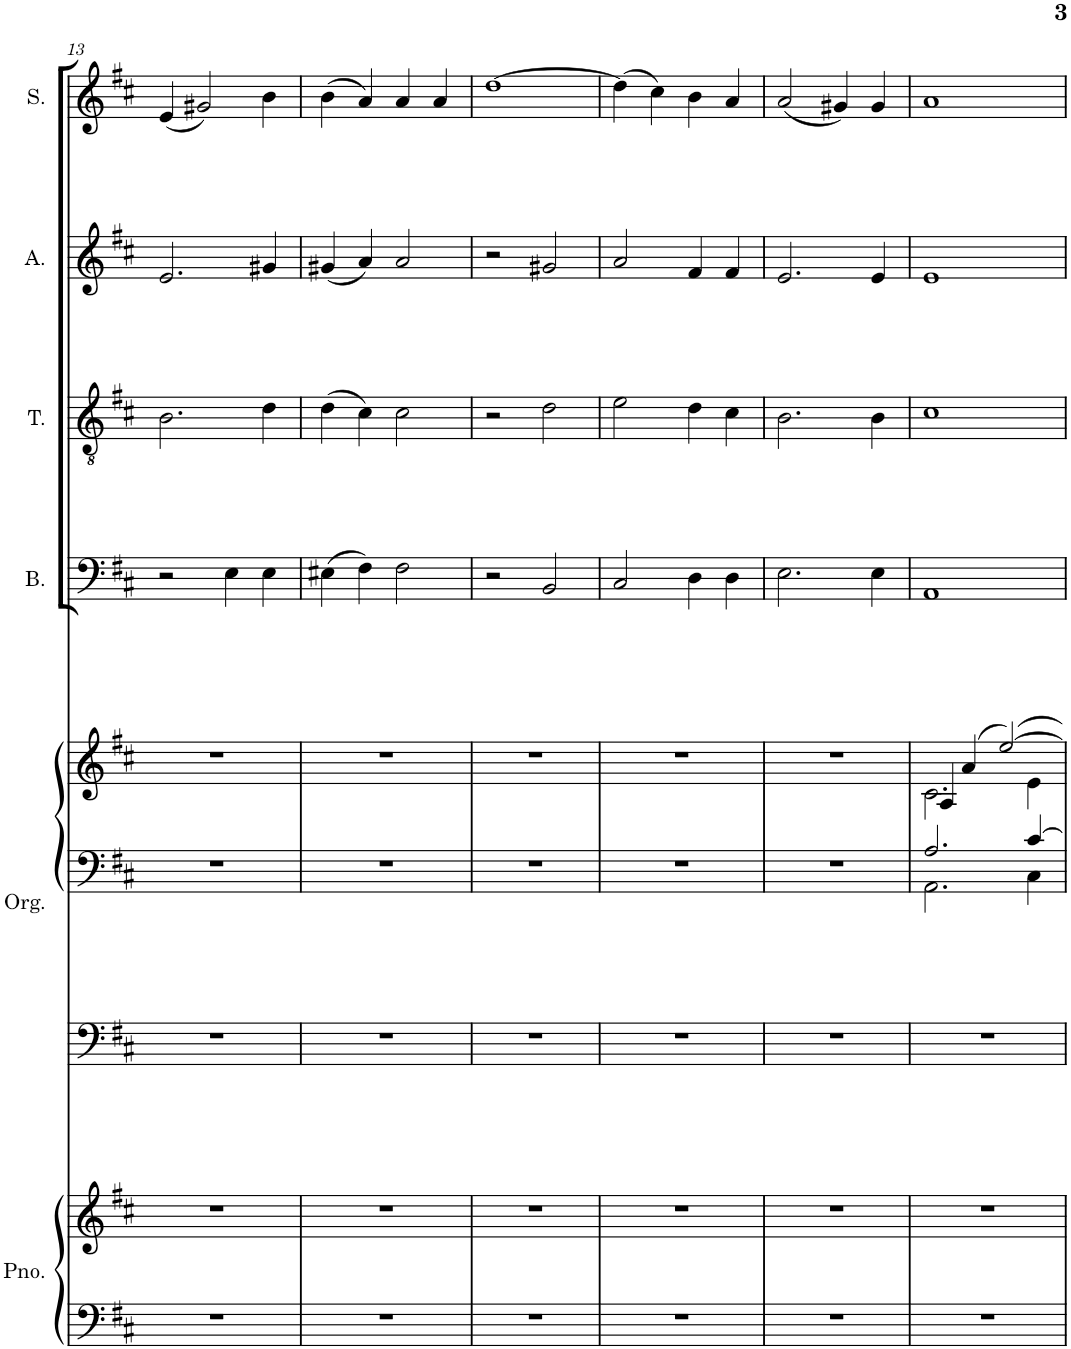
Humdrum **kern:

**kern	**kern	**kern	**kern	**kern	**kern	**kern	**kern	**kern
*part6	*part6	*part5	*part5	*part5	*part4	*part3	*part2	*part1
*staff9	*staff8	*staff7	*staff6	*staff5	*staff4	*staff3	*staff2	*staff1
*I"Piano	*	*I"Organ	*	*	*I"Bass	*I"Tenor	*I"Alto	*I"Soprano
*I'Pno.	*	*I'Org.	*	*	*I'B.	*I'T.	*I'A.	*I'S.
!!LO:PB:g=z
*clefF4	*clefG2	*clefF4	*clefF4	*clefG2	*clefF4	*clefGv2	*clefG2	*clefG2
*k[f#c#]	*k[f#c#]	*k[f#c#]	*k[f#c#]	*k[f#c#]	*k[f#c#]	*k[f#c#]	*k[f#c#]	*k[f#c#]
*M4/4	*M4/4	*M4/4	*M4/4	*M4/4	*M4/4	*M4/4	*M4/4	*M4/4
=13	=13	=13	=13	=13	=13	=13	=13	=13
1r	1r	1r	1r	1r	2r	2.B\	2.e/	(4e/
.	.	.	.	.	.	.	.	2g#X/)
.	.	.	.	.	4E\	.	.	.
.	.	.	.	.	4E\	4d\	4g#X/	4b\
=14	=14	=14	=14	=14	=14	=14	=14	=14
1r	1r	1r	1r	1r	(4E#X\	(4d\	(4g#X/	(4b\
.	.	.	.	.	4F#\)	4c#\)	4a/)	4a/)
.	.	.	.	.	2F#\	2c#\	2a/	4a/
.	.	.	.	.	.	.	.	4a/
=15	=15	=15	=15	=15	=15	=15	=15	=15
1r	1r	1r	1r	1r	2r	2r	2r	[1dd
.	.	.	.	.	2BB/	2d\	2g#X/	.
=16	=16	=16	=16	=16	=16	=16	=16	=16
1r	1r	1r	1r	1r	2C#/	2e\	2a/	(4dd\]
.	.	.	.	.	.	.	.	4cc#\)
.	.	.	.	.	4D\	4d\	4f#/	4b\
.	.	.	.	.	4D\	4c#\	4f#/	4a/
=17	=17	=17	=17	=17	=17	=17	=17	=17
1r	1r	1r	1r	1r	2.E\	2.B\	2.e/	(2a/
.	.	.	.	.	.	.	.	4g#X/)
.	.	.	.	.	4E\	4B\	4e/	4g#/
=18	=18	=18	=18	=18	=18	=18	=18	=18
*	*	*	*^	*^	*	*	*	*
1r	1r	1r	2.A/	2.AA\	4A/	2.c#\	1AA	1c#	1e	1a
.	.	.	.	.	(4a/	.	.	.	.	.
.	.	.	.	.	[2ee/)	.	.	.	.	.
.	.	.	[4c#/	4C#\	.	4e\	.	.	.	.
*	*	*	*v	*v	*	*	*	*	*	*
*	*	*	*	*v	*v	*	*	*	*
=	=	=	=	=	=	=	=	=
*-	*-	*-	*-	*-	*-	*-	*-	*-
